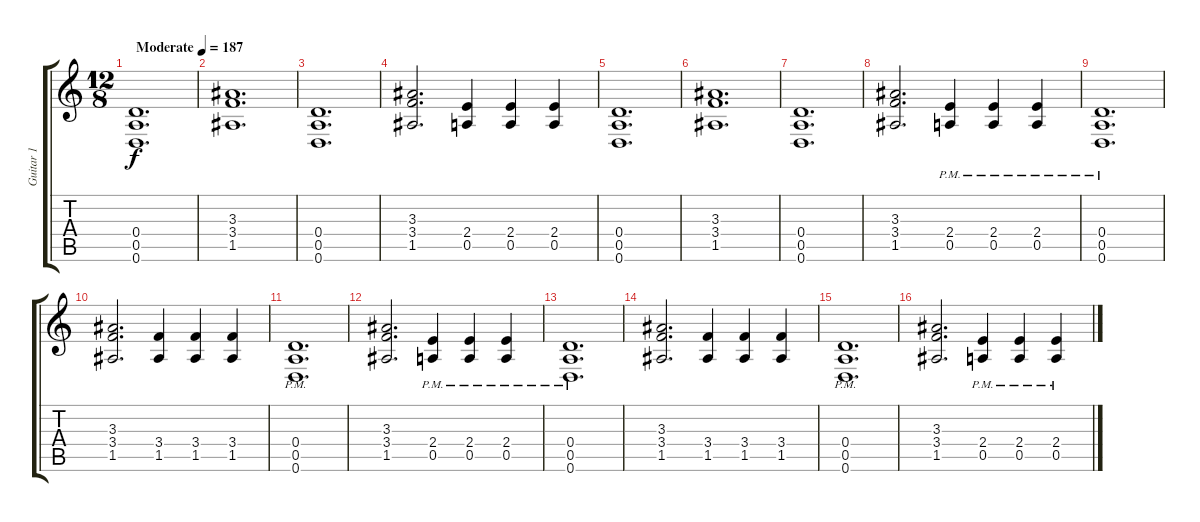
\track ("Guitar 1" "Guitar 1") {instrument distortionguitar}
\staff {score tabs}
\tuning (E4 B3 G3 D3 A2 D2) {hide}
\ts (12 8)
\tempo (187 "Moderate")
\clef g2
\ks c
(0.4 0.5 0.6).1{d dy f instrument distortionguitar} |
(3.3 3.4 1.5).1{d} |
(0.4 0.5 0.6).1{d} |
(3.3 3.4 1.5).2{d} (2.4 0.5).4 (2.4 0.5).4 (2.4 0.5).4 |
(0.4 0.5 0.6).1{d} |
(3.3 3.4 1.5).1{d} |
(0.4 0.5 0.6).1{d} |
(3.3 3.4 1.5).2{d} (2.4{pm} 0.5{pm}).4 (2.4{pm} 0.5{pm}).4 (2.4{pm} 0.5{pm}).4 |
(0.4{pm} 0.5{pm} 0.6{pm}).1{d} |
(3.3 3.4 1.5).2{d} (3.4 1.5).4 (3.4 1.5).4 (3.4 1.5).4 |
(0.4{pm} 0.5{pm} 0.6{pm}).1{d} |
(3.3 3.4 1.5).2{d} (2.4{pm} 0.5{pm}).4 (2.4{pm} 0.5{pm}).4 (2.4{pm} 0.5{pm}).4 |
(0.4{pm} 0.5{pm} 0.6{pm}).1{d} |
(3.3 3.4 1.5).2{d} (3.4 1.5).4 (3.4 1.5).4 (3.4 1.5).4 |
(0.4{pm} 0.5{pm} 0.6{pm}).1{d} |
(3.3 3.4 1.5).2{d} (2.4{pm} 0.5{pm}).4 (2.4{pm} 0.5{pm}).4 (2.4{pm} 0.5{pm}).4
